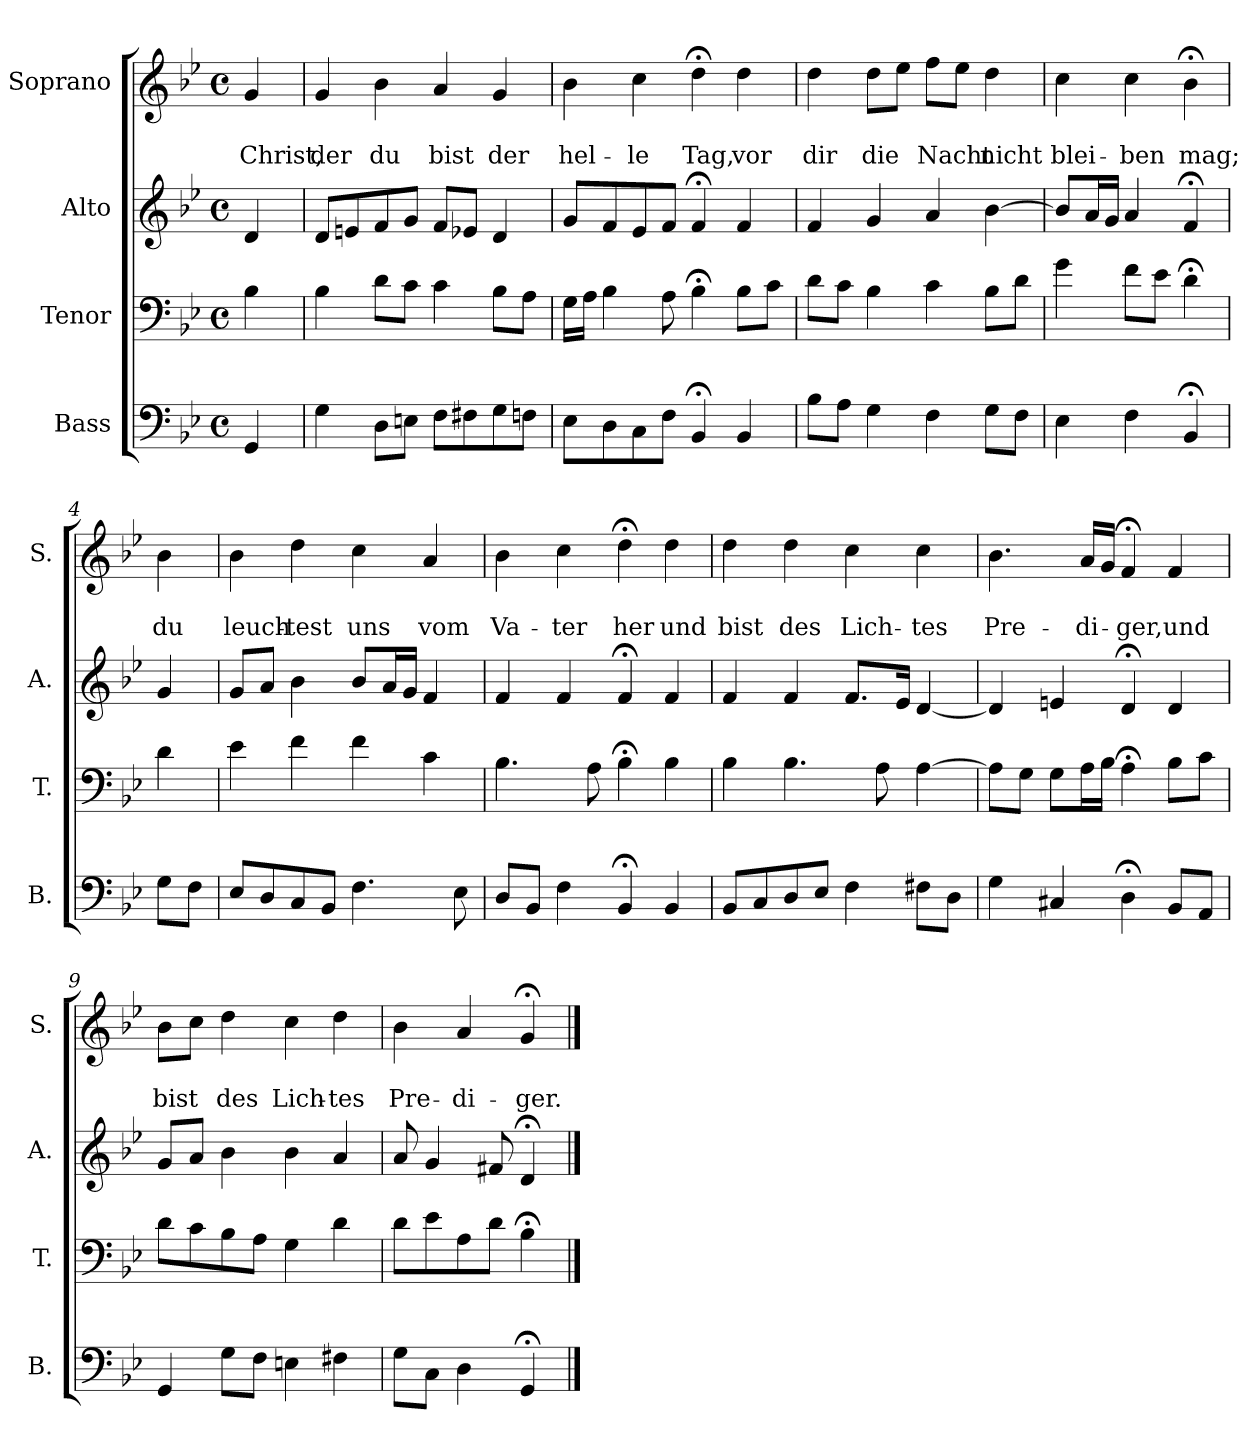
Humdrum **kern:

**kern	**kern	**kern	**kern	**text	**text
*part4	*part3	*part2	*part1	*part1	*part1
*staff4	*staff3	*staff2	*staff1	*staff1	*staff1
*I"Bass	*I"Tenor	*I"Alto	*I"Soprano	*	*
*I'B.	*I'T.	*I'A.	*I'S.	*	*
*clefF4	*clefF4	*clefG2	*clefG2	*	*
*k[b-e-]	*k[b-e-]	*k[b-e-]	*k[b-e-]	*	*
*B-:	*B-:	*B-:	*g:	*	*
*M4/4	*M4/4	*M4/4	*M4/4	*	*
*met(c)	*met(c)	*met(c)	*met(c)	*	*
=	=	=	=	=	=
4GG/	4B-\	4d/	4g/	.	Christ,
=1	=1	=1	=1	=1	=1
4G\	4B-\	8d/L	4g/	.	der
.	.	8en/	.	.	.
8D\L	8d\L	8f/	4b-\	.	du
8En\J	8c\J	8g/J	.	.	.
8F\L	4c\	8f/L	4a/	.	bist
8F#X\	.	8e-X/J	.	.	.
8G\	8B-\L	4d/	4g/	.	der
8Fn\J	8A\J	.	.	.	.
=2	=2	=2	=2	=2	=2
8E-\L	16G\LL	8g/L	4b-\	.	hel-
.	16A\JJ	.	.	.	.
8D\	4B-\	8f/	.	.	.
8C\	.	8e-/	4cc\	.	-le
8F\J	8A\	8f/J	.	.	.
4BB-;</	4B-;<\	4f;</	4dd;<\	.	Tag,
4BB-/	8B-\L	4f/	4dd\	.	vor
.	8c\J	.	.	.	.
=3	=3	=3	=3	=3	=3
8B-\L	8d\L	4f/	4dd\	.	dir
8A\J	8c\J	.	.	.	.
4G\	4B-\	4g/	8dd\L	.	die
.	.	.	8ee-\J	.	.
4F\	4c\	4a/	8ff\L	.	Nacht
.	.	.	8ee-\J	.	.
8G\L	8B-\L	[4b-\	4dd\	.	nicht
8F\J	8d\J	.	.	.	.
=4	=4	=4	=4	=4	=4
4E-\	4g\	8b-/L]	4cc\	.	blei-
.	.	16a/L	.	.	.
.	.	16g/JJ	.	.	.
4F\	8f\L	4a/	4cc\	.	-ben
.	8e-\J	.	.	.	.
4BB-;</	4d;<\	4f;</	4b-;<\	.	mag;
!!LO:LB:g=z
=4a	=4a	=4a	=4a	=4a	=4a
8G\L	4d\	4g/	4b-\	.	du
8F\J	.	.	.	.	.
=5	=5	=5	=5	=5	=5
8E-/L	4e-\	8g/L	4b-\	.	leuch-
8D/	.	8a/J	.	.	.
8C/	4f\	4b-\	4dd\	.	-test
8BB-/J	.	.	.	.	.
4.F\	4f\	8b-/L	4cc\	.	uns
.	.	16a/L	.	.	.
.	.	16g/JJ	.	.	.
.	4c\	4f/	4a/	.	vom
8E-\	.	.	.	.	.
=6	=6	=6	=6	=6	=6
8D/L	4.B-\	4f/	4b-\	.	Va-
8BB-/J	.	.	.	.	.
4F\	.	4f/	4cc\	.	-ter
.	8A\	.	.	.	.
4BB-;</	4B-;<\	4f;</	4dd;<\	.	her
4BB-/	4B-\	4f/	4dd\	.	und
=7	=7	=7	=7	=7	=7
8BB-/L	4B-\	4f/	4dd\	.	bist
8C/	.	.	.	.	.
8D/	4.B-\	4f/	4dd\	.	des
8E-/J	.	.	.	.	.
4F\	.	8.f/L	4cc\	.	Lich-
.	8A\	.	.	.	.
.	.	16e-/Jk	.	.	.
8F#X\L	[4A\	[4d/	4cc\	.	-tes
8D\J	.	.	.	.	.
=8	=8	=8	=8	=8	=8
4G\	8A\L]	4d/]	4.b-\	.	Pre-
.	8G\J	.	.	.	.
4C#X/	8G\L	4en/	.	.	.
.	16A\L	.	16a/LL	.	-di-
.	16B-\JJ	.	16g/JJ	.	.
4D;<\	4A;<\	4d;</	4f;</	.	-ger,
8BB-/L	8B-\L	4d/	4f/	.	und
8AA/J	8c\J	.	.	.	.
=9	=9	=9	=9	=9	=9
4GG/	8d\L	8g/L	8b-\L	.	bist
.	8c\	8a/J	8cc\J	.	.
8G\L	8B-\	4b-\	4dd\	.	des
8F\J	8A\J	.	.	.	.
4En\	4G\	4b-\	4cc\	.	Lich-
4F#X\	4d\	4a/	4dd\	.	-tes
=10	=10	=10	=10	=10	=10
8G\L	8d\L	8a/	4b-\	.	Pre-
8C\J	8e-\	4g/	.	.	.
4D\	8A\	.	4a/	.	-di-
.	8d\J	8f#X/	.	.	.
4GG;</	4B-;<\	4d;</	4g;</	.	-ger.
==	==	==	==	==	==
*-	*-	*-	*-	*-	*-
